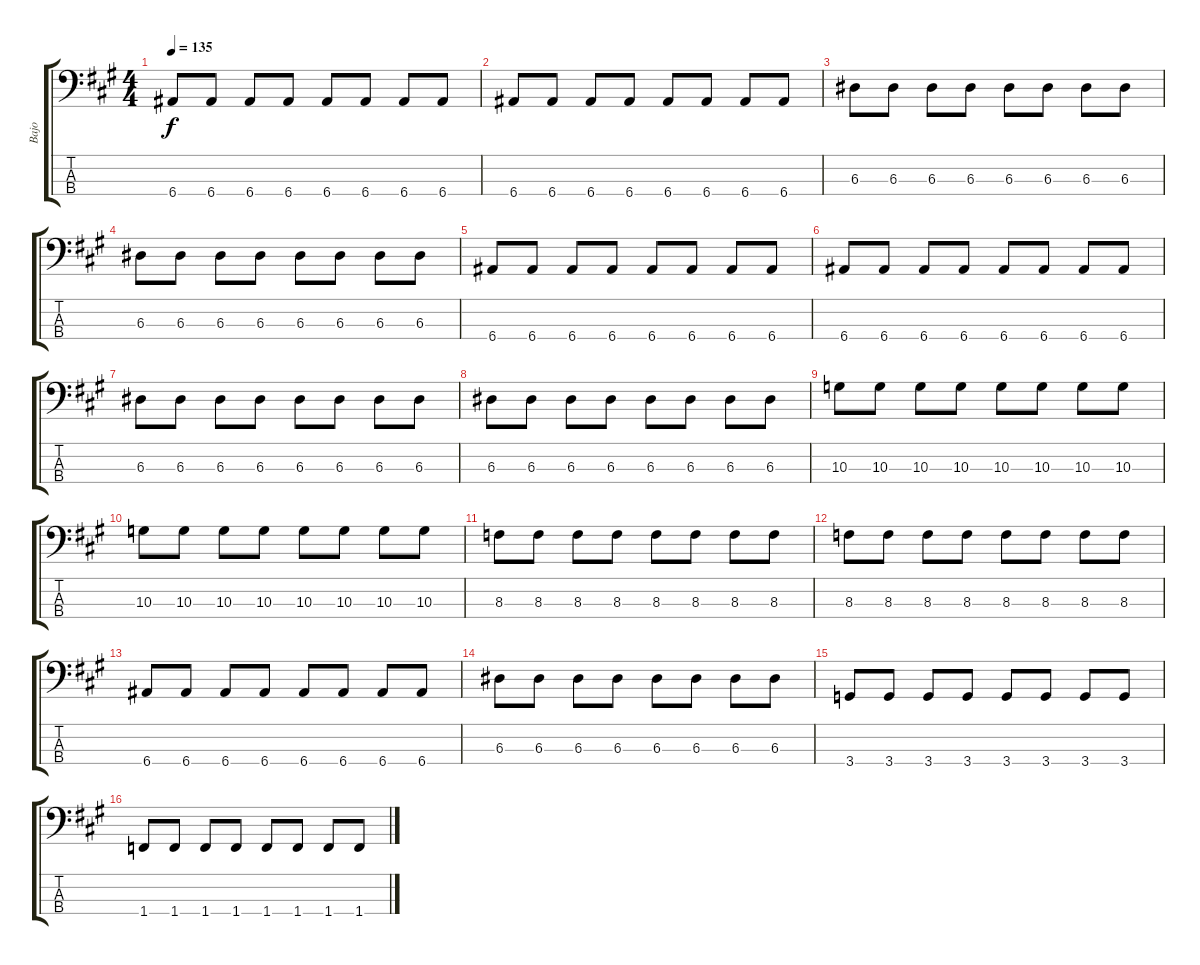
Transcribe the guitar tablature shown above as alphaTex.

\track ("Bajo" "Bajo") {instrument electricbassfinger}
\staff {score tabs}
\tuning (G2 D2 A1 E1) {hide}
\ts (4 4)
\tempo 135
\clef f4
\ks a
6.4.8{dy f} 6.4.8 6.4.8 6.4.8 6.4.8 6.4.8 6.4.8 6.4.8 |
6.4.8 6.4.8 6.4.8 6.4.8 6.4.8 6.4.8 6.4.8 6.4.8 |
6.3.8 6.3.8 6.3.8 6.3.8 6.3.8 6.3.8 6.3.8 6.3.8 |
6.3.8 6.3.8 6.3.8 6.3.8 6.3.8 6.3.8 6.3.8 6.3.8 |
6.4.8 6.4.8 6.4.8 6.4.8 6.4.8 6.4.8 6.4.8 6.4.8 |
6.4.8 6.4.8 6.4.8 6.4.8 6.4.8 6.4.8 6.4.8 6.4.8 |
6.3.8 6.3.8 6.3.8 6.3.8 6.3.8 6.3.8 6.3.8 6.3.8 |
6.3.8 6.3.8 6.3.8 6.3.8 6.3.8 6.3.8 6.3.8 6.3.8 |
10.3.8 10.3.8 10.3.8 10.3.8 10.3.8 10.3.8 10.3.8 10.3.8 |
10.3.8 10.3.8 10.3.8 10.3.8 10.3.8 10.3.8 10.3.8 10.3.8 |
8.3.8 8.3.8 8.3.8 8.3.8 8.3.8 8.3.8 8.3.8 8.3.8 |
8.3.8 8.3.8 8.3.8 8.3.8 8.3.8 8.3.8 8.3.8 8.3.8 |
6.4.8 6.4.8 6.4.8 6.4.8 6.4.8 6.4.8 6.4.8 6.4.8 |
6.3.8 6.3.8 6.3.8 6.3.8 6.3.8 6.3.8 6.3.8 6.3.8 |
3.4.8 3.4.8 3.4.8 3.4.8 3.4.8 3.4.8 3.4.8 3.4.8 |
1.4.8 1.4.8 1.4.8 1.4.8 1.4.8 1.4.8 1.4.8 1.4.8
